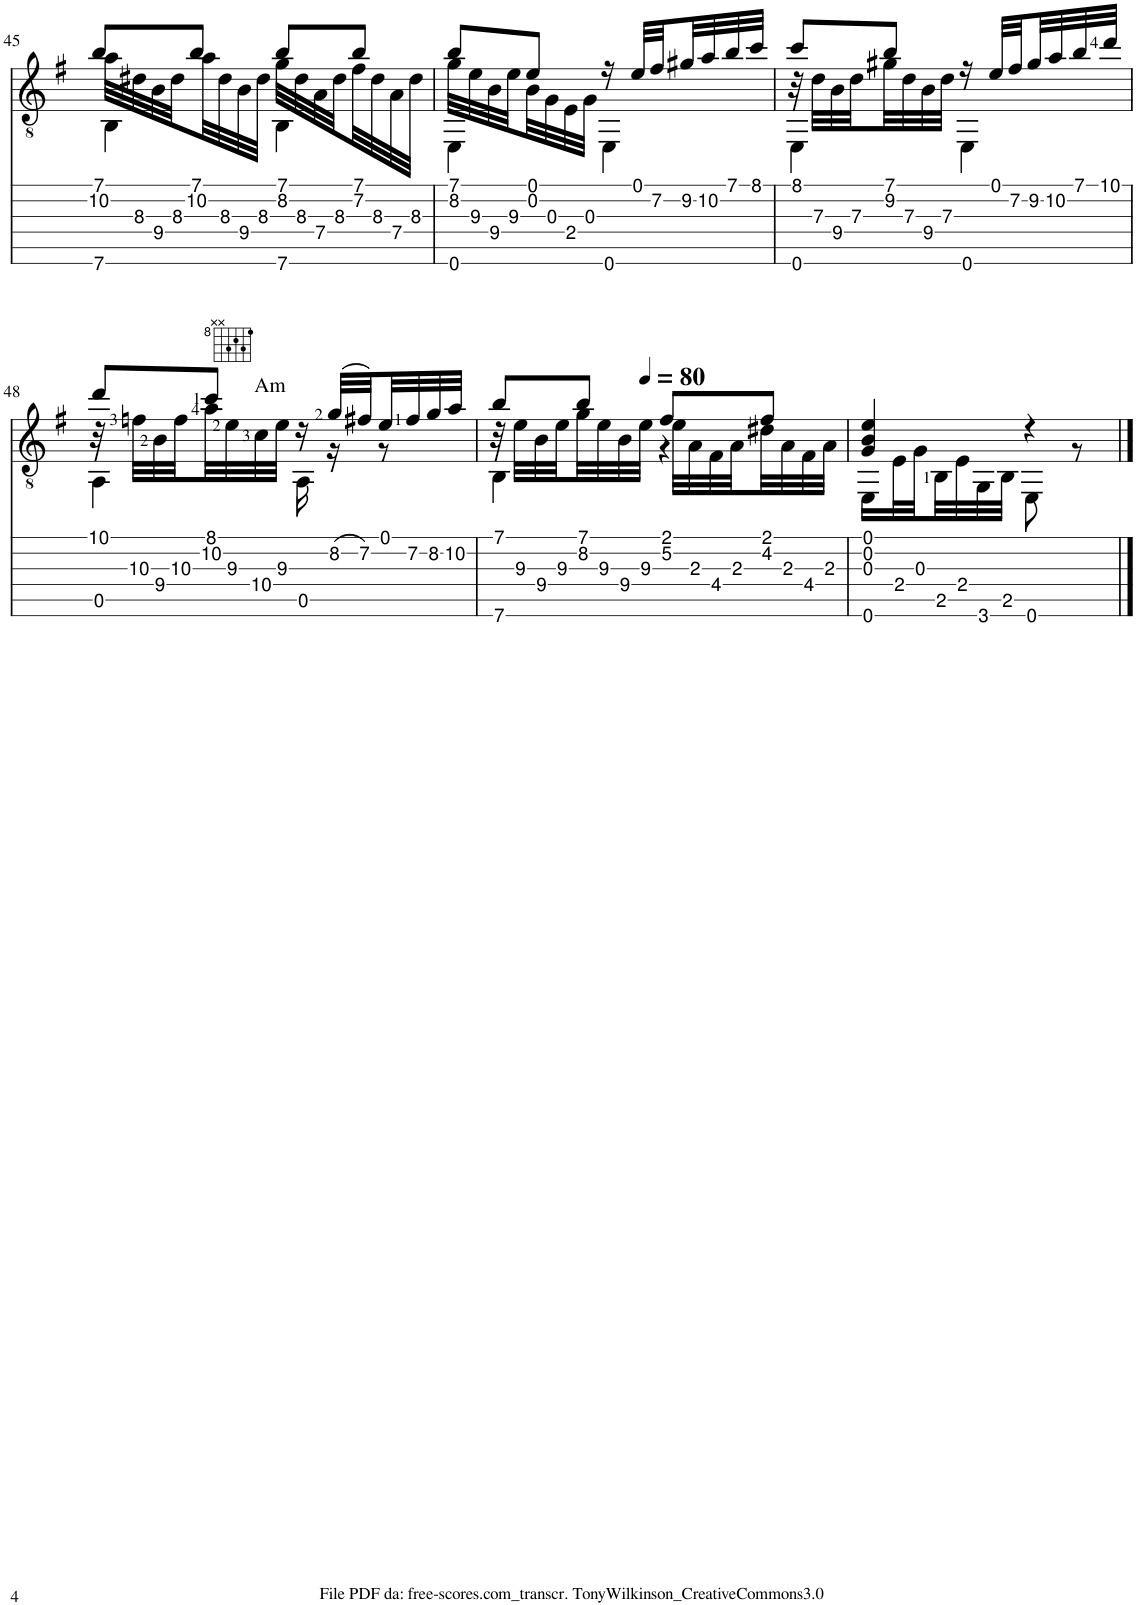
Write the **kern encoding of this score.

**kern	**kern
*part1	*part1
*staff2	*staff1
*I"Guitar	*
*I'Guit.	*
!!LO:PB:g=z
*	*clefGv2
*k[f#]	*k[f#]
*M2/4	*M2/4
=45	=45
*^	*^
*	*^	*	*^
8bL	32aLLL	4BB	8b/L	32a\LLL	4BB\
.	32d#X	.	.	32d#X\	.
.	32B	.	.	32B\	.
.	32d#JJ	.	.	32d#\	.
8bJ	32aLL	.	8b/J	32a\	.
.	32d#	.	.	32d#\	.
.	32B	.	.	32B\	.
.	32d#JJJ	.	.	32d#\JJJ	.
8bL	32gLLL	4BB	8b/L	32g\LLL	4BB\
.	32d#	.	.	32d#\	.
.	32A	.	.	32A\	.
.	32d#JJ	.	.	32d#\	.
8bJ	32f#LL	.	8b/J	32f#\	.
.	32d#	.	.	32d#\	.
.	32A	.	.	32A\	.
.	32d#JJJ	.	.	32d#\JJJ	.
=46	=46	=46	=46	=46	=46
8bL	32gLLL	4EE	8b/L	32g\LLL	4EE\
.	32e	.	.	32e\	.
.	32B	.	.	32B\	.
.	32eJJ	.	.	32e\	.
8eJ	32BLL	.	8e/J	32B\	.
.	32G	.	.	32G\	.
.	32E	.	.	32E\	.
.	32GJJJ	.	.	32G\JJJ	.
16r	4ryy	4EE	16r	4ryy	4EE\
32eLLL	.	.	32e/LLL	.	.
32f#JJ	.	.	32f#/	.	.
32g#XLL	.	.	32g#X/	.	.
32a	.	.	32a/	.	.
32b	.	.	32b/	.	.
32ccJJJ	.	.	32cc/JJJ	.	.
=47	=47	=47	=47	=47	=47
8ccL	32r	4EE	8cc/L	32r	4EE\
.	32dLLL	.	.	32d\LLL	.
.	32B	.	.	32B\	.
.	32dJJ	.	.	32d\	.
8bJ	32g#XLL	.	8b/J	32g#X\	.
.	32d	.	.	32d\	.
.	32B	.	.	32B\	.
.	32dJJJ	.	.	32d\JJJ	.
16r	4ryy	4EE	16r	4ryy	4EE\
32eLLL	.	.	32e/LLL	.	.
32f#JJ	.	.	32f#/	.	.
32g#LL	.	.	32g#/	.	.
32a	.	.	32a/	.	.
32b	.	.	32b/	.	.
32ddJJJ	.	.	32dd/JJJ	.	.
!!LO:LB:g=z	!!	!!
=48	=48	=48	=48	=48	=48
8ddL	32r	4AA	8dd/L	32r	4AA\
.	32fnLLL	.	.	32fn\LLL	.
.	32B	.	.	32B\	.
.	32fJJ	.	.	32f\	.
8ccJ	32aLL	.	8cc/J	32a\	.
.	32e	.	.	32e\	.
!	!	!	!	!LO:TX:a:t=Am	!
.	32c	.	.	32c\	.
.	32eJJJ	.	.	32e\JJJ	.
16r	16AA	4ryy	16r	16AA\	4ryy
32gLLL	16r	.	(32g/LLL	16r	.
32f#XJJ	.	.	32f#X/)	.	.
32eLL	8r	.	32e/	8r	.
32f#	.	.	32f#/	.	.
32g	.	.	32g/	.	.
32aJJJ	.	.	32a/JJJ	.	.
=49	=49	=49	=49	=49	=49
8bL	32r	4BB	8b/L	32r	4BB\
.	32eLLL	.	.	32e\LLL	.
.	32B	.	.	32B\	.
.	32eJJ	.	.	32e\	.
8bJ	32gLL	.	8b/J	32g\	.
.	32e	.	.	32e\	.
.	32B	.	.	32B\	.
*	*	*	*MM80	*	*
.	32eJJJ	.	.	32e\JJJ	.
8f#L	32eLLL	4r	8f#/L	32e\LLL	4r
.	32A	.	.	32A\	.
.	32F#	.	.	32F#\	.
.	32AJJ	.	.	32A\	.
8f#J	32d#XLL	.	8f#/J	32d#X\	.
.	32A	.	.	32A\	.
.	32F#	.	.	32F#\	.
.	32AJJJ	.	.	32A\JJJ	.
*	*v	*v	*	*	*
*	*	*	*v	*v
=50	=50	=50	=50
4G 4B 4e	16EELL	4G/ 4B/ 4e/	16EE\LL
.	32EL	.	32E\L
.	32GJJ	.	32G\
.	32BBLL	.	32BB\
.	32E	.	32E\
.	32GG	.	32GG\
.	32BBJJJ	.	32BB\JJJ
4r	8EE	4r	8EE\
.	8r	.	8r
*v	*v	*	*
*	*v	*v
==	==
*-	*-
